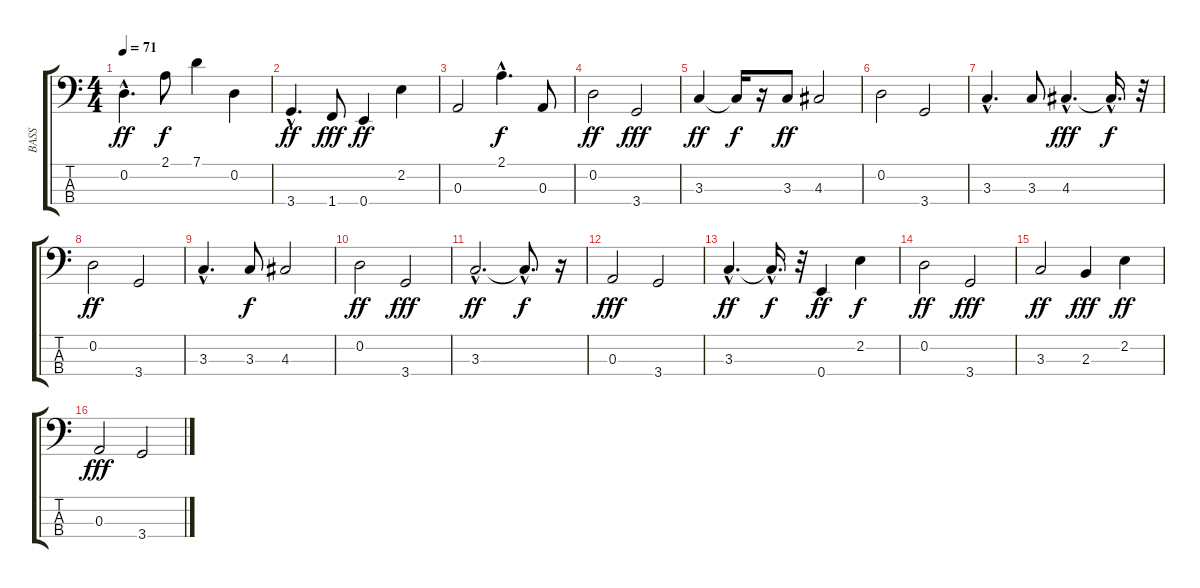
\track ("BASS" "BASS") {instrument electricbassfinger}
\staff {score tabs}
\tuning (G2 D2 A1 E1) {hide}
\ts (4 4)
\tempo 71
\clef f4
\ks c
0.2{hac}.4{d dy ff} 2.1.8{dy f} 7.1.4 0.2.4 |
3.4{hac}.4{d dy ff} 1.4.8{dy fff} 0.4.4{dy ff} 2.2.4 |
0.3.2 2.1{hac}.4{d dy f} 0.3.8 |
0.2.2{dy ff} 3.4.2{dy fff} |
3.3.4{dy ff} 3.3{t}.16{dy f} r.16 3.3.8{dy ff} 4.3.2 |
0.2.2 3.4.2 |
3.3{hac}.4{d} 3.3.8 4.3{hac}.4{d dy fff} 4.3{hac t}.16{d dy f} r.32 |
0.2.2{dy ff} 3.4.2 |
3.3{hac}.4{d} 3.3.8{dy f} 4.3.2 |
0.2.2{dy ff} 3.4.2{dy fff} |
3.3{hac}.2{d dy ff} 3.3{hac t}.8{d dy f} r.16 |
0.3.2{dy fff} 3.4.2 |
3.3{hac}.4{d dy ff} 3.3{hac t}.16{d dy f} r.32 0.4.4{dy ff} 2.2.4{dy f} |
0.2.2{dy ff} 3.4.2{dy fff} |
3.3.2{dy ff} 2.3.4{dy fff} 2.2.4{dy ff} |
0.3.2{dy fff} 3.4.2
